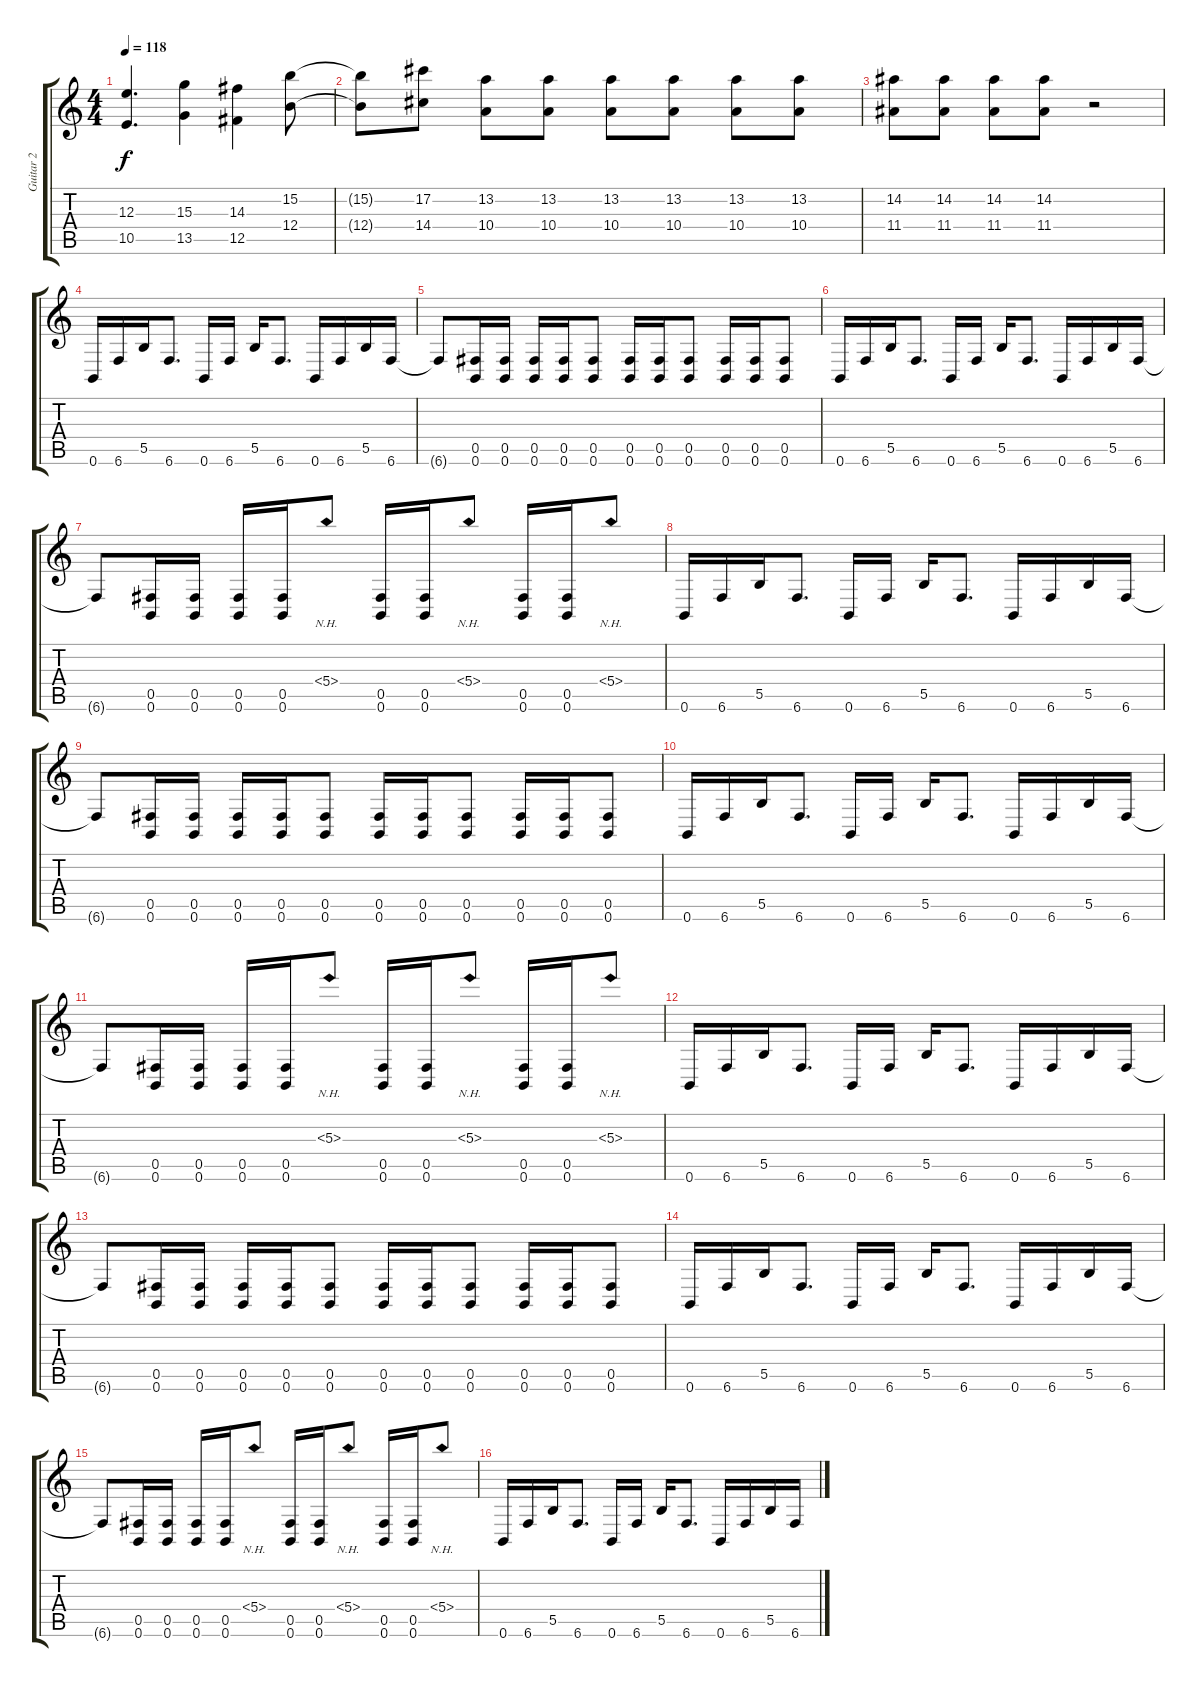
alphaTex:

\track ("Guitar 2" "Guitar 2") {instrument electricguitarclean}
\staff {score tabs}
\tuning (Db4 Ab3 E3 B2 Gb2 B1) {hide}
\ts (4 4)
\tempo 118
\clef g2
\ks c
(12.3 10.5).4{d dy f} (15.3 13.5).4 (14.3 12.5).4 (15.2 12.4).8 |
(15.2{t} 12.4{t}).8 (17.2 14.4).8 (13.2 10.4).8 (13.2 10.4).8 (13.2 10.4).8 (13.2 10.4).8 (13.2 10.4).8 (13.2 10.4).8 |
(14.2 11.4).8 (14.2 11.4).8 (14.2 11.4).8 (14.2 11.4).8 r.2 |
0.6.16 6.6.16 5.5.16 6.6.8{d} 0.6.16 6.6.16 5.5.16 6.6.8{d} 0.6.16 6.6.16 5.5.16 6.6.16 |
6.6{t}.8 (0.5 0.6).16 (0.5 0.6).16 (0.5 0.6).16 (0.5 0.6).16 (0.5 0.6).8 (0.5 0.6).16 (0.5 0.6).16 (0.5 0.6).8 (0.5 0.6).16 (0.5 0.6).16 (0.5 0.6).8 |
0.6.16 6.6.16 5.5.16 6.6.8{d} 0.6.16 6.6.16 5.5.16 6.6.8{d} 0.6.16 6.6.16 5.5.16 6.6.16 |
6.6{t}.8 (0.5 0.6).16 (0.5 0.6).16 (0.5 0.6).16 (0.5 0.6).16 5.4{nh}.8 (0.5 0.6).16 (0.5 0.6).16 5.4{nh}.8 (0.5 0.6).16 (0.5 0.6).16 5.4{nh}.8 |
0.6.16 6.6.16 5.5.16 6.6.8{d} 0.6.16 6.6.16 5.5.16 6.6.8{d} 0.6.16 6.6.16 5.5.16 6.6.16 |
6.6{t}.8 (0.5 0.6).16 (0.5 0.6).16 (0.5 0.6).16 (0.5 0.6).16 (0.5 0.6).8 (0.5 0.6).16 (0.5 0.6).16 (0.5 0.6).8 (0.5 0.6).16 (0.5 0.6).16 (0.5 0.6).8 |
0.6.16 6.6.16 5.5.16 6.6.8{d} 0.6.16 6.6.16 5.5.16 6.6.8{d} 0.6.16 6.6.16 5.5.16 6.6.16 |
6.6{t}.8 (0.5 0.6).16 (0.5 0.6).16 (0.5 0.6).16 (0.5 0.6).16 5.3{nh}.8 (0.5 0.6).16 (0.5 0.6).16 5.3{nh}.8 (0.5 0.6).16 (0.5 0.6).16 5.3{nh}.8 |
0.6.16 6.6.16 5.5.16 6.6.8{d} 0.6.16 6.6.16 5.5.16 6.6.8{d} 0.6.16 6.6.16 5.5.16 6.6.16 |
6.6{t}.8 (0.5 0.6).16 (0.5 0.6).16 (0.5 0.6).16 (0.5 0.6).16 (0.5 0.6).8 (0.5 0.6).16 (0.5 0.6).16 (0.5 0.6).8 (0.5 0.6).16 (0.5 0.6).16 (0.5 0.6).8 |
0.6.16 6.6.16 5.5.16 6.6.8{d} 0.6.16 6.6.16 5.5.16 6.6.8{d} 0.6.16 6.6.16 5.5.16 6.6.16 |
6.6{t}.8 (0.5 0.6).16 (0.5 0.6).16 (0.5 0.6).16 (0.5 0.6).16 5.4{nh}.8 (0.5 0.6).16 (0.5 0.6).16 5.4{nh}.8 (0.5 0.6).16 (0.5 0.6).16 5.4{nh}.8 |
0.6.16 6.6.16 5.5.16 6.6.8{d} 0.6.16 6.6.16 5.5.16 6.6.8{d} 0.6.16 6.6.16 5.5.16 6.6.16
